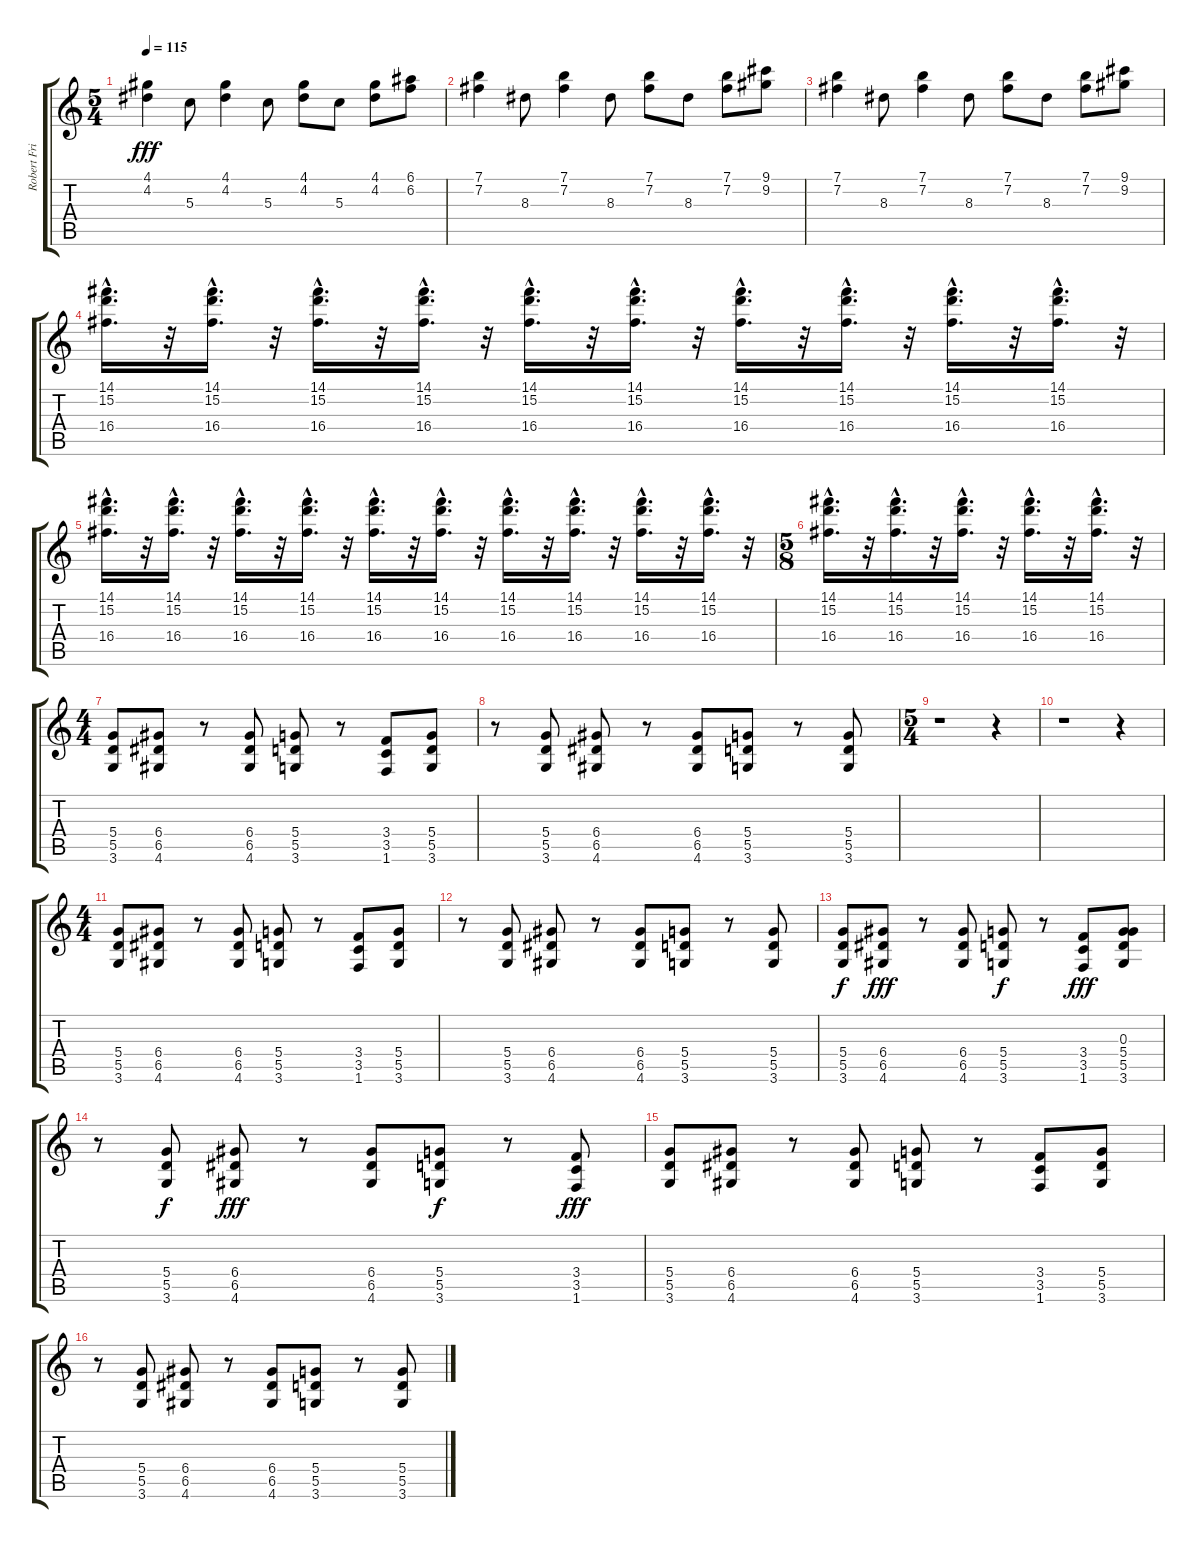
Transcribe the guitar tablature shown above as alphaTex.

\track ("Robert Fripp Guitar" "Robert Fri") {instrument electricguitarmuted}
\staff {score tabs}
\tuning (E4 B3 G3 D3 A2 E2) {hide}
\ts (5 4)
\tempo 115
\clef g2
\ks c
(4.1 4.2).4{dy fff} 5.3.8 (4.1 4.2).4 5.3.8 (4.1 4.2).8 5.3.8 (4.1 4.2).8 (6.1 6.2).8 |
(7.1 7.2).4 8.3.8 (7.1 7.2).4 8.3.8 (7.1 7.2).8 8.3.8 (7.1 7.2).8 (9.1 9.2).8 |
(7.1 7.2).4 8.3.8 (7.1 7.2).4 8.3.8 (7.1 7.2).8 8.3.8 (7.1 7.2).8 (9.1 9.2).8 |
(14.1{hac} 15.2{hac} 16.4{hac}).16{d} r.32 (14.1{hac} 15.2{hac} 16.4{hac}).16{d} r.32 (14.1{hac} 15.2{hac} 16.4{hac}).16{d} r.32 (14.1{hac} 15.2{hac} 16.4{hac}).16{d} r.32 (14.1{hac} 15.2{hac} 16.4{hac}).16{d} r.32 (14.1{hac} 15.2{hac} 16.4{hac}).16{d} r.32 (14.1{hac} 15.2{hac} 16.4{hac}).16{d} r.32 (14.1{hac} 15.2{hac} 16.4{hac}).16{d} r.32 (14.1{hac} 15.2{hac} 16.4{hac}).16{d} r.32 (14.1{hac} 15.2{hac} 16.4{hac}).16{d} r.32 |
(14.1{hac} 15.2{hac} 16.4{hac}).16{d} r.32 (14.1{hac} 15.2{hac} 16.4{hac}).16{d} r.32 (14.1{hac} 15.2{hac} 16.4{hac}).16{d} r.32 (14.1{hac} 15.2{hac} 16.4{hac}).16{d} r.32 (14.1{hac} 15.2{hac} 16.4{hac}).16{d} r.32 (14.1{hac} 15.2{hac} 16.4{hac}).16{d} r.32 (14.1{hac} 15.2{hac} 16.4{hac}).16{d} r.32 (14.1{hac} 15.2{hac} 16.4{hac}).16{d} r.32 (14.1{hac} 15.2{hac} 16.4{hac}).16{d} r.32 (14.1{hac} 15.2{hac} 16.4{hac}).16{d} r.32 |
\ts (5 8)
(14.1{hac} 15.2{hac} 16.4{hac}).16{d} r.32 (14.1{hac} 15.2{hac} 16.4{hac}).16{d} r.32 (14.1{hac} 15.2{hac} 16.4{hac}).16{d} r.32 (14.1{hac} 15.2{hac} 16.4{hac}).16{d} r.32 (14.1{hac} 15.2{hac} 16.4{hac}).16{d} r.32 |
\ts (4 4)
(5.4 5.5 3.6).8 (6.4 6.5 4.6).8 r.8 (6.4 6.5 4.6).8 (5.4 5.5 3.6).8 r.8 (3.4 3.5 1.6).8 (5.4 5.5 3.6).8 |
r.8 (5.4 5.5 3.6).8 (6.4 6.5 4.6).8 r.8 (6.4 6.5 4.6).8 (5.4 5.5 3.6).8 r.8 (5.4 5.5 3.6).8 |
\ts (5 4)
r.1 r.4 |
r.1 r.4 |
\ts (4 4)
(5.4 5.5 3.6).8 (6.4 6.5 4.6).8 r.8 (6.4 6.5 4.6).8 (5.4 5.5 3.6).8 r.8 (3.4 3.5 1.6).8 (5.4 5.5 3.6).8 |
r.8 (5.4 5.5 3.6).8 (6.4 6.5 4.6).8 r.8 (6.4 6.5 4.6).8 (5.4 5.5 3.6).8 r.8 (5.4 5.5 3.6).8 |
(5.4 5.5 3.6).8{dy f} (6.4 6.5 4.6).8{dy fff} r.8 (6.4 6.5 4.6).8 (5.4 5.5 3.6).8{dy f} r.8 (3.4 3.5 1.6).8{dy fff} (0.3 5.4 5.5 3.6).8 |
r.8 (5.4 5.5 3.6).8{dy f} (6.4 6.5 4.6).8{dy fff} r.8 (6.4 6.5 4.6).8 (5.4 5.5 3.6).8{dy f} r.8 (3.4 3.5 1.6).8{dy fff} |
(5.4 5.5 3.6).8 (6.4 6.5 4.6).8 r.8 (6.4 6.5 4.6).8 (5.4 5.5 3.6).8 r.8 (3.4 3.5 1.6).8 (5.4 5.5 3.6).8 |
r.8 (5.4 5.5 3.6).8 (6.4 6.5 4.6).8 r.8 (6.4 6.5 4.6).8 (5.4 5.5 3.6).8 r.8 (5.4 5.5 3.6).8
